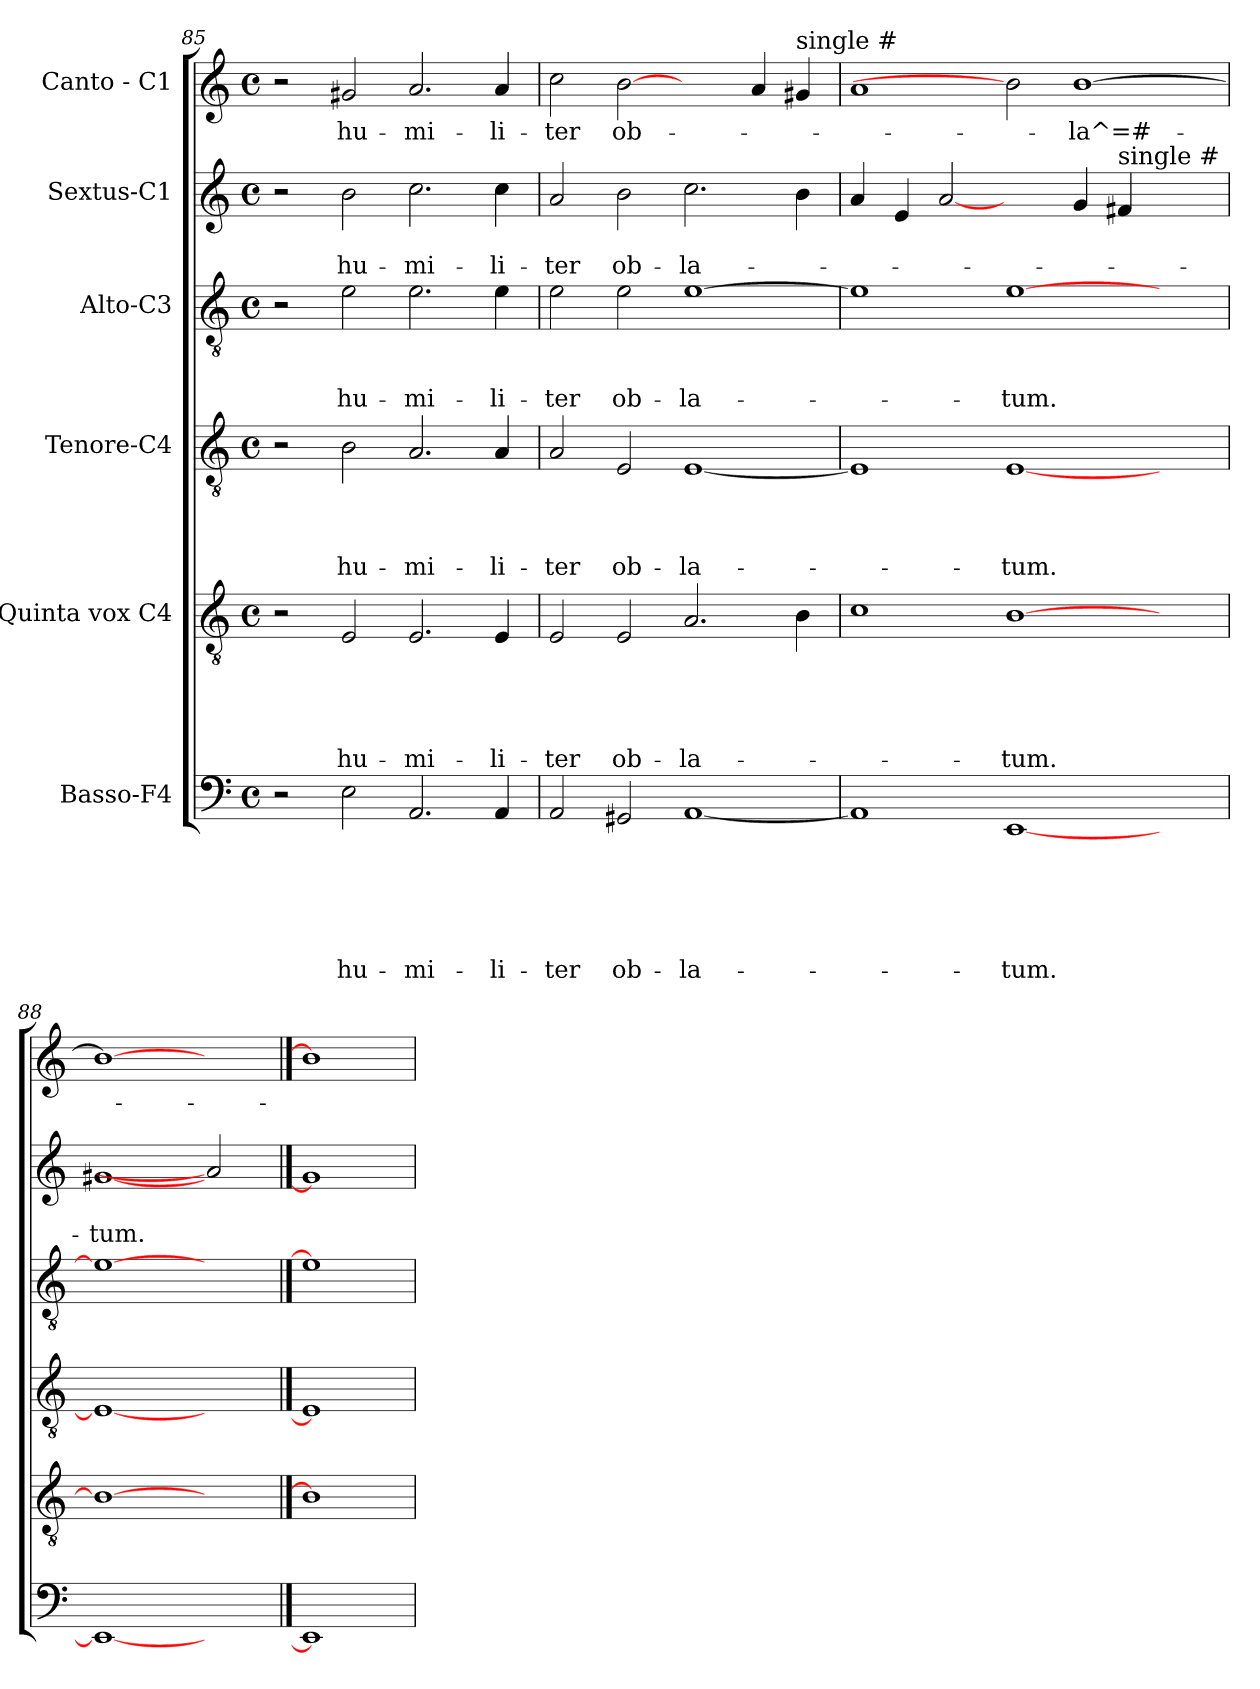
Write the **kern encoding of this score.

**kern	**text	**text	**text	**text	**text	**text	**kern	**text	**text	**text	**text	**text	**kern	**text	**text	**text	**text	**kern	**text	**text	**text	**kern	**text	**text	**kern	**text
*part6	*part6	*part6	*part6	*part6	*part6	*part6	*part5	*part5	*part5	*part5	*part5	*part5	*part4	*part4	*part4	*part4	*part4	*part3	*part3	*part3	*part3	*part2	*part2	*part2	*part1	*part1
*staff6	*staff6	*staff6	*staff6	*staff6	*staff6	*staff6	*staff5	*staff5	*staff5	*staff5	*staff5	*staff5	*staff4	*staff4	*staff4	*staff4	*staff4	*staff3	*staff3	*staff3	*staff3	*staff2	*staff2	*staff2	*staff1	*staff1
*I"Basso-F4	*	*	*	*	*	*	*I"Quinta vox C4	*	*	*	*	*	*I"Tenore-C4	*	*	*	*	*I"Alto-C3	*	*	*	*I"Sextus-C1	*	*	*I"Canto - C1	*
!!LO:PB:g=z
*clefF4	*	*	*	*	*	*	*clefGv2	*	*	*	*	*	*clefGv2	*	*	*	*	*clefGv2	*	*	*	*clefG2	*	*	*clefG2	*
*k[]	*	*	*	*	*	*	*k[]	*	*	*	*	*	*k[]	*	*	*	*	*k[]	*	*	*	*k[]	*	*	*k[]	*
*C:	*	*	*	*	*	*	*C:	*	*	*	*	*	*C:	*	*	*	*	*C:	*	*	*	*C:	*	*	*C:	*
*M4/4	*	*	*	*	*	*	*M4/4	*	*	*	*	*	*M4/4	*	*	*	*	*M4/4	*	*	*	*M4/4	*	*	*M4/4	*
*met(c)	*	*	*	*	*	*	*met(c)	*	*	*	*	*	*met(c)	*	*	*	*	*met(c)	*	*	*	*met(c)	*	*	*met(c)	*
=85	=85	=85	=85	=85	=85	=85	=85	=85	=85	=85	=85	=85	=85	=85	=85	=85	=85	=85	=85	=85	=85	=85	=85	=85	=85	=85
2r	.	.	.	.	.	.	2r	.	.	.	.	.	2r	.	.	.	.	2r	.	.	.	2r	.	.	2r	.
!	!	!	!	!	!	!LO:LY:b	!	!	!	!	!	!LO:LY:b	!	!	!	!	!LO:LY:b	!	!	!	!LO:LY:b	!	!	!LO:LY:b	!	!LO:LY:b
2E\	.	.	.	.	.	hu-	2E/	.	.	.	.	hu-	2B\	.	.	.	hu-	2e\	.	.	hu-	2b\	.	hu-	2g#X/	hu-
!	!	!	!	!	!	!LO:LY:b	!	!	!	!	!	!LO:LY:b	!	!	!	!	!LO:LY:b	!	!	!	!LO:LY:b	!	!	!LO:LY:b	!	!LO:LY:b
2.AA/	.	.	.	.	.	-mi-	2.E/	.	.	.	.	-mi-	2.A/	.	.	.	-mi-	2.e\	.	.	-mi-	2.cc\	.	-mi-	2.a/	-mi-
!	!	!	!	!	!	!LO:LY:b	!	!	!	!	!	!LO:LY:b	!	!	!	!	!LO:LY:b	!	!	!	!LO:LY:b	!	!	!LO:LY:b	!	!LO:LY:b
4AA/	.	.	.	.	.	-li-	4E/	.	.	.	.	-li-	4A/	.	.	.	-li-	4e\	.	.	-li-	4cc\	.	-li-	4a/	-li-
=86	=86	=86	=86	=86	=86	=86	=86	=86	=86	=86	=86	=86	=86	=86	=86	=86	=86	=86	=86	=86	=86	=86	=86	=86	=86	=86
!	!	!	!	!	!	!LO:LY:b	!	!	!	!	!	!LO:LY:b	!	!	!	!	!LO:LY:b	!	!	!	!LO:LY:b	!	!	!LO:LY:b	!	!LO:LY:b
2AA/	.	.	.	.	.	-ter	2E/	.	.	.	.	-ter	2A/	.	.	.	-ter	2e\	.	.	-ter	2a/	.	-ter	2cc\	-ter
!	!	!	!	!	!	!LO:LY:b	!	!	!	!	!	!LO:LY:b	!	!	!	!	!LO:LY:b	!	!	!	!LO:LY:b	!	!	!LO:LY:b	!	!LO:LY:b
2GG#X/	.	.	.	.	.	ob-	2E/	.	.	.	.	ob-	2E/	.	.	.	ob-	2e\	.	.	ob-	2b\	.	ob-	[2b	ob-
!	!	!	!	!	!	!LO:LY:b	!	!	!	!	!	!LO:LY:b	!	!	!	!	!LO:LY:b	!	!	!	!LO:LY:b	!	!	!LO:LY:b	!	!
[<1AA	.	.	.	.	.	-la-	2.A/	.	.	.	.	-la-	[<1E	.	.	.	-la-	[>1e	.	.	-la-	2.cc\	.	-la-	2ryy	.
.	.	.	.	.	.	.	.	.	.	.	.	.	.	.	.	.	.	.	.	.	.	.	.	.	4a/	.
!	!	!	!	!	!	!	!	!	!	!	!	!	!	!	!	!	!	!	!	!	!	!	!	!	!LO:TX:a:t=single #	!
.	.	.	.	.	.	.	4B\	.	.	.	.	.	.	.	.	.	.	.	.	.	.	4b\	.	.	4g#/	.
=87	=87	=87	=87	=87	=87	=87	=87	=87	=87	=87	=87	=87	=87	=87	=87	=87	=87	=87	=87	=87	=87	=87	=87	=87	=87	=87
1AA]	.	.	.	.	.	.	1c	.	.	.	.	.	1E]	.	.	.	.	1e]	.	.	.	4a/	.	.	1a	.
.	.	.	.	.	.	.	.	.	.	.	.	.	.	.	.	.	.	.	.	.	.	4e/	.	.	.	.
.	.	.	.	.	.	.	.	.	.	.	.	.	.	.	.	.	.	.	.	.	.	[2a	.	.	.	.
!	!	!	!	!	!	!LO:LY:b	!	!	!	!	!	!LO:LY:b	!	!	!	!	!LO:LY:b	!	!	!	!LO:LY:b	!	!	!	!	!
[<1EE	.	.	.	.	.	-tum.	[>1B	.	.	.	.	-tum.	[<1E	.	.	.	-tum.	[>1e	.	.	-tum.	2ryy	.	.	2b]	.
!	!	!	!	!	!	!	!	!	!	!	!	!	!	!	!	!	!	!	!	!	!	!	!	!	!	!LO:LY:b
.	.	.	.	.	.	.	.	.	.	.	.	.	.	.	.	.	.	.	.	.	.	4g/	.	.	[>1b	-la^=#-
!	!	!	!	!	!	!	!	!	!	!	!	!	!	!	!	!	!	!	!	!	!	!LO:TX:a:t=single #	!	!	!	!
.	.	.	.	.	.	.	.	.	.	.	.	.	.	.	.	.	.	.	.	.	.	4f#/	.	.	.	.
2ryy	.	.	.	.	.	.	2ryy	.	.	.	.	.	2ryy	.	.	.	.	2ryy	.	.	.	2ryy	.	.	.	.
=88	=88	=88	=88	=88	=88	=88	=88	=88	=88	=88	=88	=88	=88	=88	=88	=88	=88	=88	=88	=88	=88	=88	=88	=88	=88	=88
!	!	!	!	!	!	!	!	!	!	!	!	!	!	!	!	!	!	!	!	!	!	!	!	!LO:LY:b	!	!
1EE_	.	.	.	.	.	.	1B_	.	.	.	.	.	1E_	.	.	.	.	1e_	.	.	.	[1g#X	.	-tum.	1b_	.
2ryy	.	.	.	.	.	.	2ryy	.	.	.	.	.	2ryy	.	.	.	.	2ryy	.	.	.	2a]	.	.	2ryy	.
==89	==89	==89	==89	==89	==89	==89	==89	==89	==89	==89	==89	==89	==89	==89	==89	==89	==89	==89	==89	==89	==89	==89	==89	==89	==89	==89
1EE]	.	.	.	.	.	.	1B]	.	.	.	.	.	1E]	.	.	.	.	1e]	.	.	.	1g#]	.	.	1b]	.
=	=	=	=	=	=	=	=	=	=	=	=	=	=	=	=	=	=	=	=	=	=	=	=	=	=	=
*-	*-	*-	*-	*-	*-	*-	*-	*-	*-	*-	*-	*-	*-	*-	*-	*-	*-	*-	*-	*-	*-	*-	*-	*-	*-	*-
